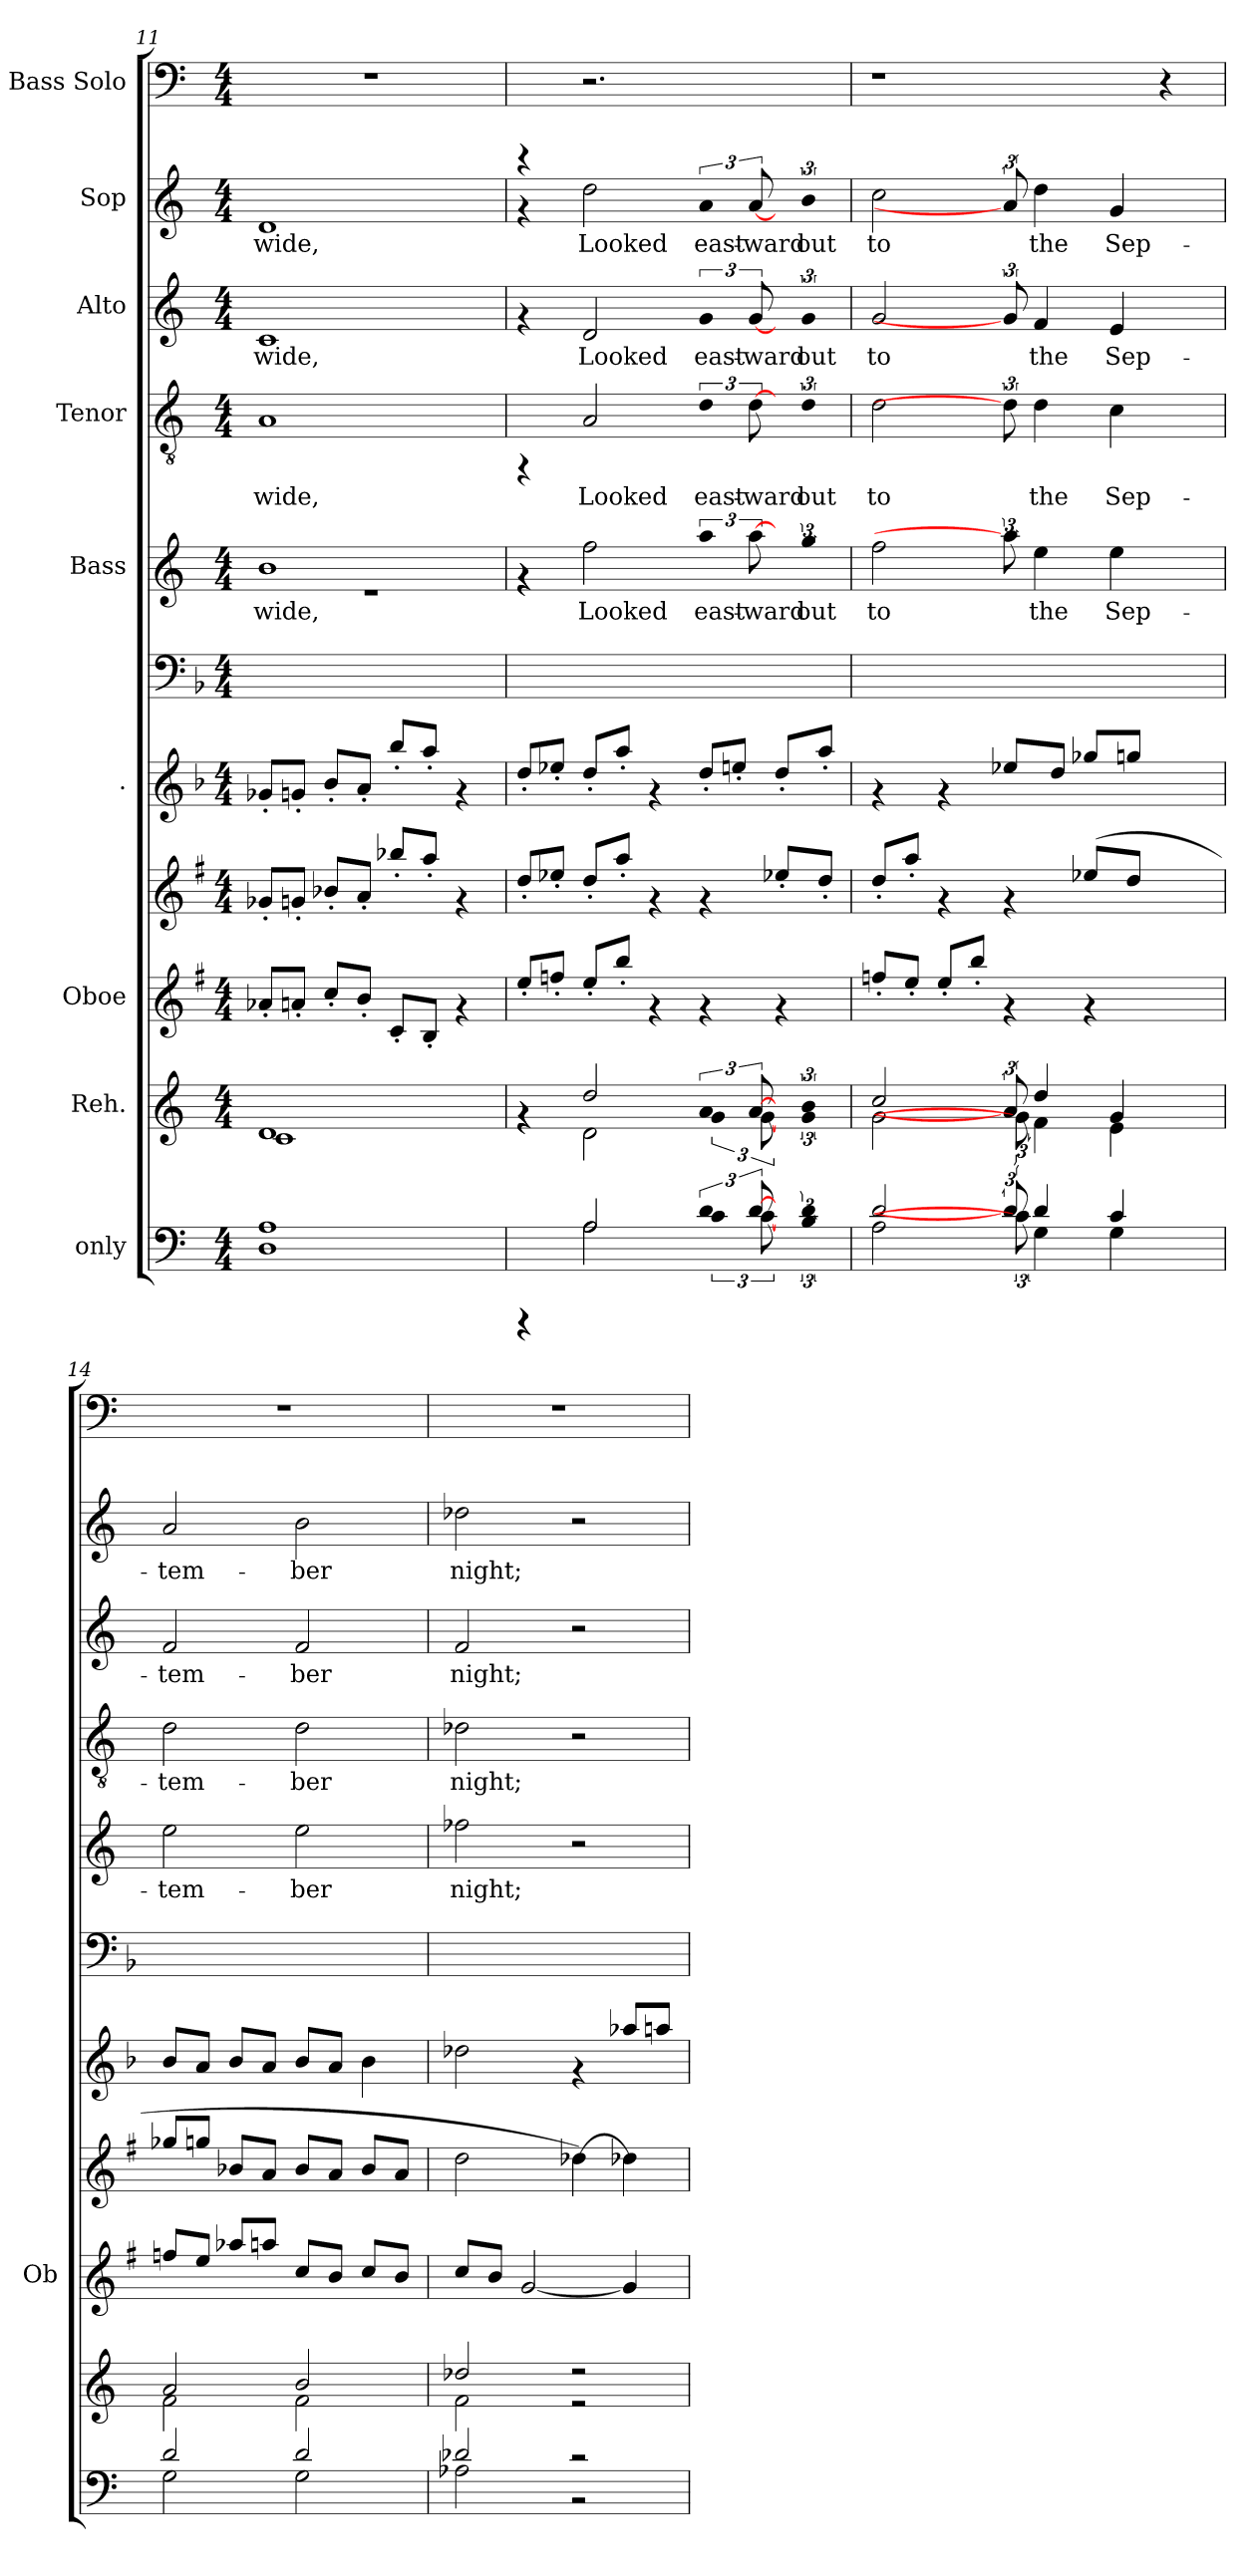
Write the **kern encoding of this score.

**kern	**kern	**kern	**kern	**kern	**kern	**kern	**text	**kern	**text	**kern	**text	**kern	**text	**kern
*part9	*part8	*part7	*part7	*part6	*part6	*part5	*part5	*part4	*part4	*part3	*part3	*part2	*part2	*part1
*staff11	*staff10	*staff9	*staff8	*staff7	*staff6	*staff5	*staff5	*staff4	*staff4	*staff3	*staff3	*staff2	*staff2	*staff1
*I"only	*I"Reh.	*I"Oboe	*	*I".	*	*I"Bass	*	*I"Tenor	*	*I"Alto	*	*I"Sop	*	*I"Bass Solo
*	*	*I'Ob	*	*	*	*	*	*	*	*	*	*	*	*
*clefF4	*clefG2	*clefG2	*clefG2	*clefG2	*clefF4	*clefG2	*	*clefGv2	*	*clefG2	*	*clefG2	*	*clefF4
*k[]	*k[]	*k[f#]	*k[f#]	*k[b-]	*k[b-]	*k[]	*	*k[]	*	*k[]	*	*k[]	*	*k[]
*C:	*C:	*G:	*G:	*F:	*F:	*C:	*	*C:	*	*C:	*	*C:	*	*C:
*M4/4	*M4/4	*M4/4	*M4/4	*M4/4	*M4/4	*M4/4	*	*M4/4	*	*M4/4	*	*M4/4	*	*M4/4
=11	=11	=11	=11	=11	=11	=11	=11	=11	=11	=11	=11	=11	=11	=11
*^	*^	*	*	*	*	*	*	*	*	*	*	*	*	*
!	!	!	!	!	!	!	!	!	!LO:LY:b	!	!LO:LY:b	!	!LO:LY:b	!	!LO:LY:b	!
*	*	*	*	*	*	*	*	*^	*	*	*	*	*	*	*	*
1A	1D	1d	1c	8a-X'</L	8g-X'</L	8g-X'</L	1ryy	1b	1r	wide,	1A	wide,	1c	wide,	1d	wide,	1r
.	.	.	.	8an'</J	8gn'</J	8gn'</J	.	.	.	.	.	.	.	.	.	.	.
.	.	.	.	8cc'</L	8b-'</L	8b-'</L	.	.	.	.	.	.	.	.	.	.	.
.	.	.	.	8b'</J	8a'</J	8a'</J	.	.	.	.	.	.	.	.	.	.	.
.	.	.	.	8c'</L	8bb-'</L	8bb-'</L	.	.	.	.	.	.	.	.	.	.	.
.	.	.	.	8B'</J	8aa'</J	8aa'</J	.	.	.	.	.	.	.	.	.	.	.
.	.	.	.	4rf	4rf	4rf	.	.	.	.	.	.	.	.	.	.	.
!!LO:PB:g=z
=12	=12	=12	=12	=12	=12	=12	=12	=12	=12	=12	=12	=12	=12	=12	=12	=12	=12
4rCCC	4rCCC	4rf	4rf	8ee'</L	8dd'</L	8dd'</L	1ryy	4rf	4rf	.	4rFF	.	4rf	.	4rf	.	4rCCC
.	.	.	.	8ffn'</J	8ee-X'</J	8ee-X'</J	.	.	.	.	.	.	.	.	.	.	.
!	!	!	!	!	!	!	!	!	!	!LO:LY:b	!	!LO:LY:b	!	!LO:LY:b	!	!LO:LY:b	!
2A/	2A\	2dd/	2d\	8ee'</L	8dd'</L	8dd'</L	.	2ff\	1ryy	Looked	2A/	Looked	2d/	Looked	2dd\	Looked	2.r
.	.	.	.	8bb'</J	8aa'</J	8aa'</J	.	.	.	.	.	.	.	.	.	.	.
.	.	.	.	4rf	4rf	4rf	.	.	.	.	.	.	.	.	.	.	.
!LO:N:vis=4	!LO:N:vis=4	!LO:N:vis=4	!LO:N:vis=4	!	!	!	!	!LO:N:vis=4	!	!LO:LY:b	!LO:N:vis=4	!LO:LY:b	!LO:N:vis=4	!LO:LY:b	!LO:N:vis=4	!LO:LY:b	!
6d/	6c\	6a/	6g\	4rf	4rf	8dd'</L	.	6aa\	.	east-	6d\	east-	6g/	east-	6a/	east-	.
.	.	.	.	.	.	8ee'</J	.	.	.	.	.	.	.	.	.	.	.
!	!	!	!	!	!	!	!	!	!	!LO:LY:b	!	!LO:LY:b	!	!LO:LY:b	!	!LO:LY:b	!
[12d/	[12c\	[12a/	[12g\	.	.	.	.	[12aa\	.	-ward	[12d\	-ward	[12g/	-ward	[12a/	-ward	.
12ryy	12ryy	12ryy	12ryy	4rf	8ee-X'</L	8dd'</L	4ryy	12ryy	.	.	12ryy	.	12ryy	.	12ryy	.	4ryy
!LO:N:vis=4	!LO:N:vis=4	!LO:N:vis=4	!LO:N:vis=4	!	!	!	!	!LO:N:vis=4	!	!LO:LY:b	!LO:N:vis=4	!LO:LY:b	!LO:N:vis=4	!LO:LY:b	!LO:N:vis=4	!LO:LY:b	!
6d/	6B\	6b/	6g\	.	.	.	.	6gg\	.	out	6d\	out	6g/	out	6b\	out	.
.	.	.	.	.	8dd'</J	8aa'</J	.	.	.	.	.	.	.	.	.	.	.
*	*	*	*	*	*	*	*	*v	*v	*	*	*	*	*	*	*	*
=13	=13	=13	=13	=13	=13	=13	=13	=13	=13	=13	=13	=13	=13	=13	=13	=13
!	!	!	!	!	!	!	!	!	!LO:LY:b	!	!LO:LY:b	!	!LO:LY:b	!	!LO:LY:b	!
2d/	2A\	2cc/	2g\	8ffn'</L	8dd'</L	4rf	1ryy	2ff\	to	2d\	to	2g/	to	2cc\	to	1r
.	.	.	.	8ee'</J	8aa'</J	.	.	.	.	.	.	.	.	.	.	.
.	.	.	.	8ee'</L	4rf	4rf	.	.	.	.	.	.	.	.	.	.
.	.	.	.	8bb'</J	.	.	.	.	.	.	.	.	.	.	.	.
12d/]	12c\]	12a/]	12g\]	4rf	4rf	8ee-X/L	.	12aa\]	.	12d\]	.	12g/]	.	12a/]	.	.
!	!	!	!	!	!	!	!	!	!LO:LY:b	!	!LO:LY:b	!	!LO:LY:b	!	!LO:LY:b	!
4d/	4G\	4dd/	4f\	.	.	.	.	4ee\	the	4d\	the	4f/	the	4dd\	the	.
.	.	.	.	.	.	8dd/J	.	.	.	.	.	.	.	.	.	.
.	.	.	.	4rf	(>8ee-X/L	8gg-X/L	.	.	.	.	.	.	.	.	.	.
!	!	!	!	!	!	!	!	!	!LO:LY:b	!	!LO:LY:b	!	!LO:LY:b	!	!LO:LY:b	!
4c/	4G\	4g/	4e\	.	.	.	.	4ee\	Sep-	4c\	Sep-	4e/	Sep-	4g/	Sep-	.
.	.	.	.	.	8dd/J	8ggn/J	.	.	.	.	.	.	.	.	.	.
.	.	.	.	4ryy	4ryy	4ryy	4ryy	.	.	.	.	.	.	.	.	4r
6ryy	6ryy	6ryy	6ryy	.	.	.	.	6ryy	.	6ryy	.	6ryy	.	6ryy	.	.
=14	=14	=14	=14	=14	=14	=14	=14	=14	=14	=14	=14	=14	=14	=14	=14	=14
!	!	!	!	!	!	!	!	!	!LO:LY:b	!	!LO:LY:b	!	!LO:LY:b	!	!LO:LY:b	!
2d/	2G\	2a/	2f\	8ffn/L	8gg-X/L	8b-/L	1ryy	2ee\	-tem-	2d\	-tem-	2f/	-tem-	2a/	-tem-	1r
.	.	.	.	8ee/J	8ggn/J	8a/J	.	.	.	.	.	.	.	.	.	.
.	.	.	.	8aa-X/L	8b-/L	8b-/L	.	.	.	.	.	.	.	.	.	.
.	.	.	.	8aan/J	8a/J	8a/J	.	.	.	.	.	.	.	.	.	.
!	!	!	!	!	!	!	!	!	!LO:LY:b	!	!LO:LY:b	!	!LO:LY:b	!	!LO:LY:b	!
2d/	2G\	2b/	2f\	8cc/L	8b-/L	8b-/L	.	2ee\	-ber	2d\	-ber	2f/	-ber	2b\	-ber	.
.	.	.	.	8b/J	8a/J	8a/J	.	.	.	.	.	.	.	.	.	.
.	.	.	.	8cc/L	8b-/L	4b-\	.	.	.	.	.	.	.	.	.	.
.	.	.	.	8b/J	8a/J	.	.	.	.	.	.	.	.	.	.	.
=15	=15	=15	=15	=15	=15	=15	=15	=15	=15	=15	=15	=15	=15	=15	=15	=15
!	!	!	!	!	!	!	!	!	!LO:LY:b	!	!LO:LY:b	!	!LO:LY:b	!	!LO:LY:b	!
2d-X/	2A-X\	2dd-X/	2f\	8cc/L	2dd\	2dd-X\	1ryy	2ff-X\	night;	2d-X\	night;	2f/	night;	2dd-X\	night;	1r
.	.	.	.	8b/J	.	.	.	.	.	.	.	.	.	.	.	.
.	.	.	.	[<2g/	.	.	.	.	.	.	.	.	.	.	.	.
2r	2r	2r	2r	.	[>4dd-X\)	4rf	.	2r	.	2r	.	2r	.	2r	.	.
.	.	.	.	4g/]	4dd-X\]	8aa-X/L	.	.	.	.	.	.	.	.	.	.
.	.	.	.	.	.	8aan/J	.	.	.	.	.	.	.	.	.	.
*v	*v	*	*	*	*	*	*	*	*	*	*	*	*	*	*	*
*	*v	*v	*	*	*	*	*	*	*	*	*	*	*	*	*
=	=	=	=	=	=	=	=	=	=	=	=	=	=	=
*-	*-	*-	*-	*-	*-	*-	*-	*-	*-	*-	*-	*-	*-	*-
